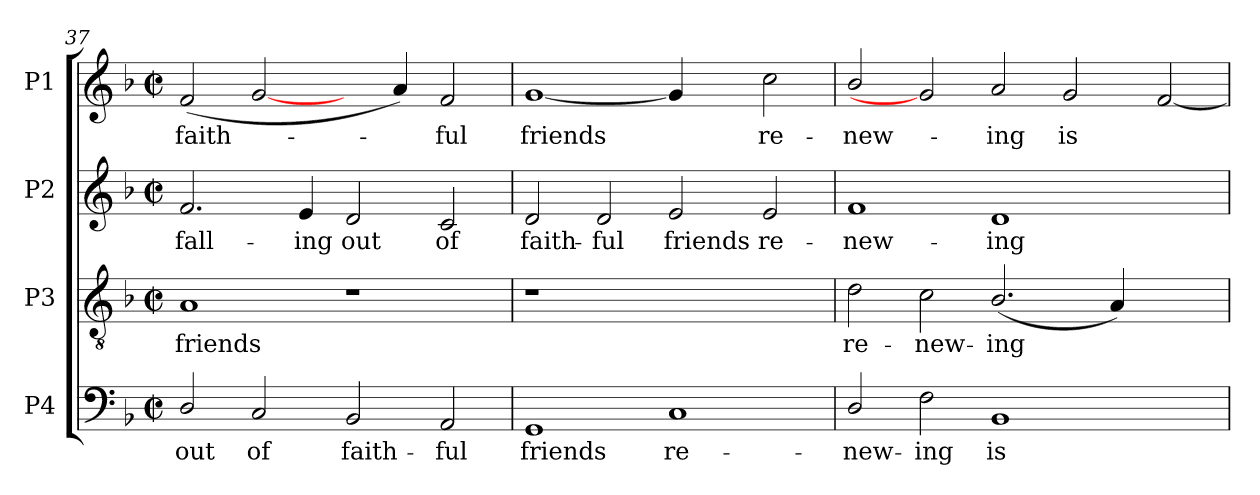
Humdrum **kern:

**kern	**text	**kern	**text	**kern	**text	**kern	**text
*part4	*part4	*part3	*part3	*part2	*part2	*part1	*part1
*staff4	*staff4	*staff3	*staff3	*staff2	*staff2	*staff1	*staff1
*I"P4	*	*I"P3	*	*I"P2	*	*I"P1	*
*clefF4	*	*clefGv2	*	*clefG2	*	*clefG2	*
*	*	*ITrd7c12	*	*	*	*	*
*k[b-]	*	*k[b-]	*	*k[b-]	*	*k[b-]	*
*F:	*	*F:	*	*F:	*	*F:	*
*M2/2	*	*M2/2	*	*M2/2	*	*M2/2	*
*met(c|)	*	*met(c|)	*	*met(c|)	*	*met(c|)	*
=37	=37	=37	=37	=37	=37	=37	=37
!	!LO:LY:b:color=#000000	!	!	!	!	!	!
!	!	!	!LO:LY:b:color=#000000	!	!	!	!
!	!	!	!	!	!LO:LY:b:color=#000000	!	!
!	!	!	!	!	!	!	!LO:LY:b:color=#000000
2Di/	out	1AAi	friends	2.fi/	fall-	(2fi/	faith-
!	!LO:LY:b:color=#000000	!	!	!	!	!	!
2Ci/	of	.	.	.	.	[2gi/	.
!	!	!	!	!	!LO:LY:b:color=#000000	!	!
.	.	.	.	4ei/	-ing	.	.
!	!LO:LY:b:color=#000000	!	!	!	!	!	!
!	!	!	!	!	!LO:LY:b:color=#000000	!	!
2BB-i/	faith-	1r	.	2di/	out	4ryy	.
.	.	.	.	.	.	4ai/)	.
!	!LO:LY:b:color=#000000	!	!	!	!	!	!
!	!	!	!	!	!LO:LY:b:color=#000000	!	!
!	!	!	!	!	!	!	!LO:LY:b:color=#000000
2AAi/	-ful	.	.	2ci/	of	2fi/	-ful
!!LO:LB:g=z
=38	=38	=38	=38	=38	=38	=38	=38
!	!LO:LY:b:color=#000000	!	!	!	!	!	!
!	!	!	!	!	!LO:LY:b:color=#000000	!	!
!	!	!	!	!	!	!	!LO:LY:b:color=#000000
1GGi	friends	1r	.	2di/	faith-	[1gi	friends
!	!	!	!	!	!LO:LY:b:color=#000000	!	!
.	.	.	.	2di/	-ful	.	.
!	!LO:LY:b:color=#000000	!	!	!	!	!	!
!	!	!	!	!	!LO:LY:b:color=#000000	!	!
1Ci	re-	1ryy	.	2ei/	friends	4gi/]	.
.	.	.	.	.	.	4ryy	.
!	!	!	!	!	!LO:LY:b:color=#000000	!	!
!	!	!	!	!	!	!	!LO:LY:b:color=#000000
.	.	.	.	2ei/	re-	2cci\	re-
=39	=39	=39	=39	=39	=39	=39	=39
!	!LO:LY:b:color=#000000	!	!	!	!	!	!
!	!	!	!LO:LY:b:color=#000000	!	!	!	!
!	!	!	!	!	!LO:LY:b:color=#000000	!	!
!	!	!	!	!	!	!	!LO:LY:b:color=#000000
2Di/	-new-	2Di\	re-	1fi	-new-	2b-i/	-new-
!	!LO:LY:b:color=#000000	!	!	!	!	!	!
!	!	!	!LO:LY:b:color=#000000	!	!	!	!
2Fi\	-ing	2Ci\	-new-	.	.	2gi]	.
!	!LO:LY:b:color=#000000	!	!	!	!	!	!
!	!	!	!LO:LY:b:color=#000000	!	!	!	!
!	!	!	!	!	!LO:LY:b:color=#000000	!	!
!	!	!	!	!	!	!	!LO:LY:b:color=#000000
1BB-i	is	(2.BB-i/	-ing	1di	-ing	2ai/	-ing
!	!	!	!	!	!	!	!LO:LY:b:color=#000000
.	.	.	.	.	.	2gi/	is
.	.	4AAi/)	.	.	.	.	.
2ryy	.	2ryy	.	2ryy	.	[2fi/	.
=	=	=	=	=	=	=	=
*-	*-	*-	*-	*-	*-	*-	*-
